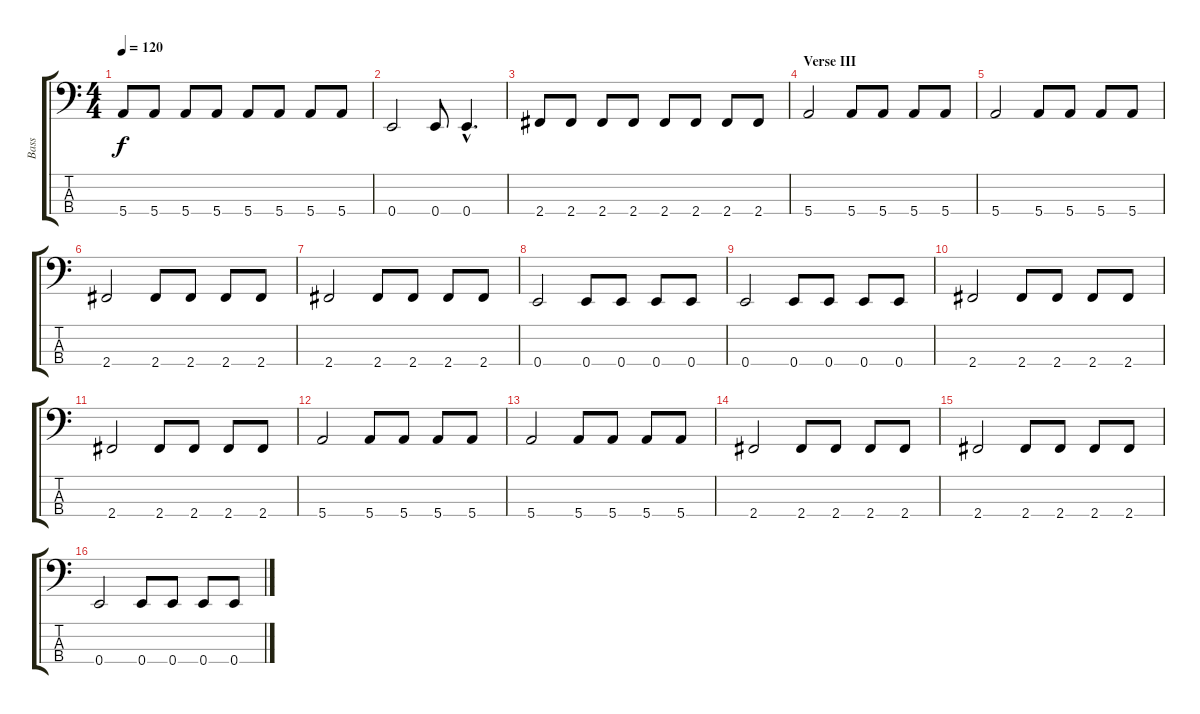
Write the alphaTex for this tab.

\track ("Bass" "Bass") {instrument electricbassfinger}
\staff {score tabs}
\tuning (G2 D2 A1 E1) {hide}
\ts (4 4)
\tempo 120
\clef f4
\ks c
5.4.8{dy f} 5.4.8 5.4.8 5.4.8 5.4.8 5.4.8 5.4.8 5.4.8 |
0.4.2 0.4.8 0.4{hac}.4{d} |
2.4.8 2.4.8 2.4.8 2.4.8 2.4.8 2.4.8 2.4.8 2.4.8 |
\section ("" "Verse III")
5.4.2 5.4.8 5.4.8 5.4.8 5.4.8 |
5.4.2 5.4.8 5.4.8 5.4.8 5.4.8 |
2.4.2 2.4.8 2.4.8 2.4.8 2.4.8 |
2.4.2 2.4.8 2.4.8 2.4.8 2.4.8 |
0.4.2 0.4.8 0.4.8 0.4.8 0.4.8 |
0.4.2 0.4.8 0.4.8 0.4.8 0.4.8 |
2.4.2 2.4.8 2.4.8 2.4.8 2.4.8 |
2.4.2 2.4.8 2.4.8 2.4.8 2.4.8 |
5.4.2 5.4.8 5.4.8 5.4.8 5.4.8 |
5.4.2 5.4.8 5.4.8 5.4.8 5.4.8 |
2.4.2 2.4.8 2.4.8 2.4.8 2.4.8 |
2.4.2 2.4.8 2.4.8 2.4.8 2.4.8 |
0.4.2 0.4.8 0.4.8 0.4.8 0.4.8
